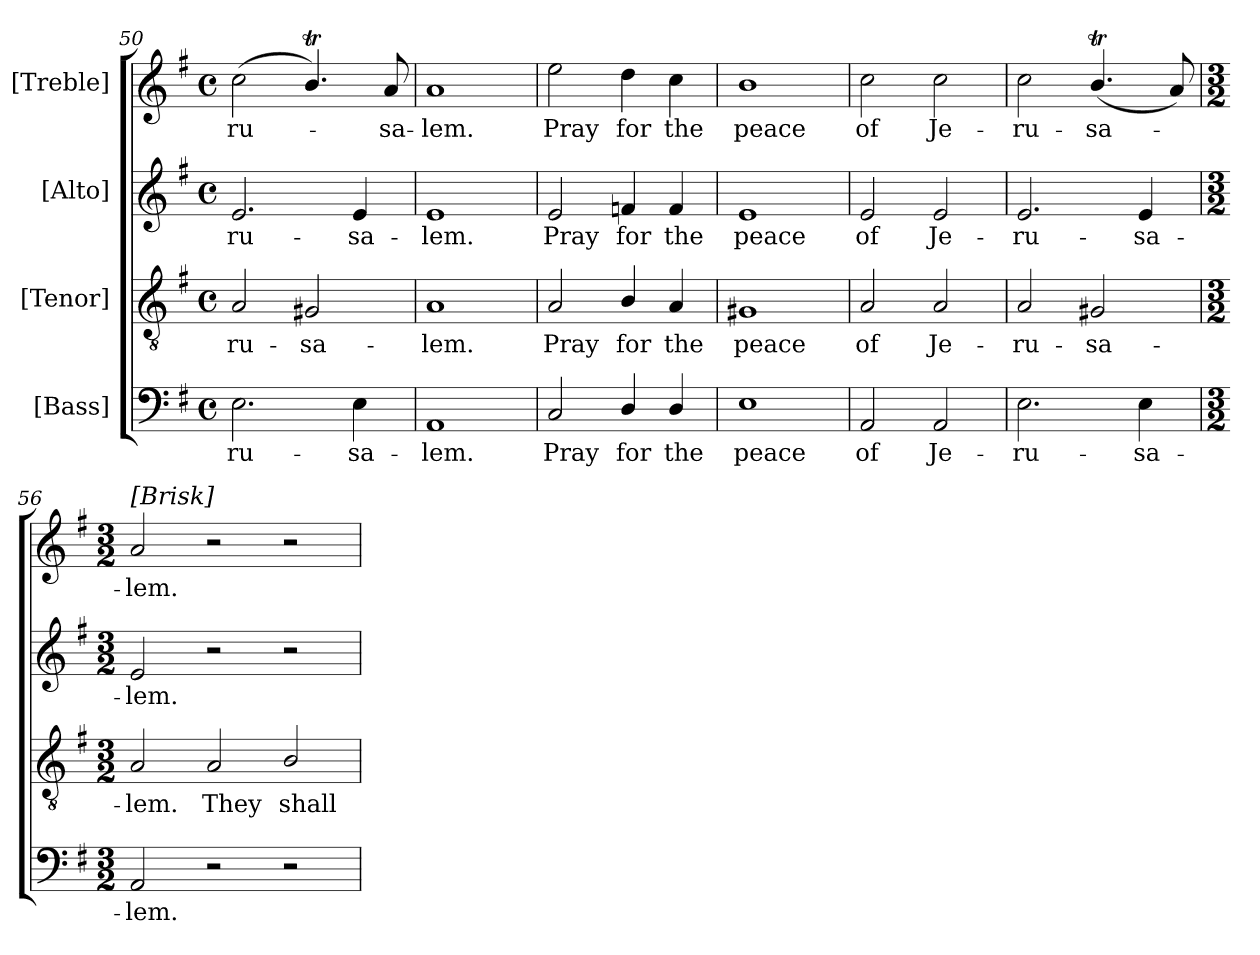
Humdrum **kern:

**kern	**text	**kern	**text	**kern	**text	**kern	**text
*part4	*part4	*part3	*part3	*part2	*part2	*part1	*part1
*staff4	*staff4	*staff3	*staff3	*staff2	*staff2	*staff1	*staff1
*I"[Bass]	*	*I"[Tenor]	*	*I"[Alto]	*	*I"[Treble]	*
!!LO:LB:g=z
*clefF4	*	*clefGv2	*	*clefG2	*	*clefG2	*
*	*	*ITrd7c12	*	*	*	*	*
*k[f#]	*	*k[f#]	*	*k[f#]	*	*k[f#]	*
*e:	*	*e:	*	*e:	*	*e:	*
*M4/4	*	*M4/4	*	*M4/4	*	*M4/4	*
*met(c)	*	*met(c)	*	*met(c)	*	*met(c)	*
=50	=50	=50	=50	=50	=50	=50	=50
!	!LO:LY:b:color=#000000	!	!	!	!	!	!
!	!	!	!LO:LY:b:color=#000000	!	!	!	!
!	!	!	!	!	!LO:LY:b:color=#000000	!	!
!	!	!	!	!	!	!	!LO:LY:b:color=#000000
2.Ei\	-ru-	2AAi/	-ru-	2.ei/	-ru-	(2cci\	-ru-
!	!	!	!LO:LY:b:color=#000000	!	!	!	!
.	.	2GG#Xi/	-sa-	.	.	4.bti/)	.
!	!LO:LY:b:color=#000000	!	!	!	!	!	!
!	!	!	!	!	!LO:LY:b:color=#000000	!	!
4Ei\	-sa-	.	.	4ei/	-sa-	.	.
!	!	!	!	!	!	!	!LO:LY:b:color=#000000
.	.	.	.	.	.	8ai/	-sa-
=51	=51	=51	=51	=51	=51	=51	=51
!	!LO:LY:b:color=#000000	!	!	!	!	!	!
!	!	!	!LO:LY:b:color=#000000	!	!	!	!
!	!	!	!	!	!LO:LY:b:color=#000000	!	!
!	!	!	!	!	!	!	!LO:LY:b:color=#000000
1AAi	-lem.	1AAi	-lem.	1ei	-lem.	1ai	-lem.
=52	=52	=52	=52	=52	=52	=52	=52
!	!LO:LY:b:color=#000000	!	!	!	!	!	!
!	!	!	!LO:LY:b:color=#000000	!	!	!	!
!	!	!	!	!	!LO:LY:b:color=#000000	!	!
!	!	!	!	!	!	!	!LO:LY:b:color=#000000
2Ci/	Pray	2AAi/	Pray	2ei/	Pray	2eei\	Pray
!	!LO:LY:b:color=#000000	!	!	!	!	!	!
!	!	!	!LO:LY:b:color=#000000	!	!	!	!
!	!	!	!	!	!LO:LY:b:color=#000000	!	!
!	!	!	!	!	!	!	!LO:LY:b:color=#000000
4Di/	for	4BBi/	for	4fni/	for	4ddi\	for
!	!LO:LY:b:color=#000000	!	!	!	!	!	!
!	!	!	!LO:LY:b:color=#000000	!	!	!	!
!	!	!	!	!	!LO:LY:b:color=#000000	!	!
!	!	!	!	!	!	!	!LO:LY:b:color=#000000
4Di/	the	4AAi/	the	4fi/	the	4cci\	the
=53	=53	=53	=53	=53	=53	=53	=53
!	!LO:LY:b:color=#000000	!	!	!	!	!	!
!	!	!	!LO:LY:b:color=#000000	!	!	!	!
!	!	!	!	!	!LO:LY:b:color=#000000	!	!
!	!	!	!	!	!	!	!LO:LY:b:color=#000000
1Ei	peace	1GG#Xi	peace	1ei	peace	1bi	peace
=54	=54	=54	=54	=54	=54	=54	=54
!	!LO:LY:b:color=#000000	!	!	!	!	!	!
!	!	!	!LO:LY:b:color=#000000	!	!	!	!
!	!	!	!	!	!LO:LY:b:color=#000000	!	!
!	!	!	!	!	!	!	!LO:LY:b:color=#000000
2AAi/	of	2AAi/	of	2ei/	of	2cci\	of
!	!LO:LY:b:color=#000000	!	!	!	!	!	!
!	!	!	!LO:LY:b:color=#000000	!	!	!	!
!	!	!	!	!	!LO:LY:b:color=#000000	!	!
!	!	!	!	!	!	!	!LO:LY:b:color=#000000
2AAi/	Je-	2AAi/	Je-	2ei/	Je-	2cci\	Je-
=55	=55	=55	=55	=55	=55	=55	=55
!	!LO:LY:b:color=#000000	!	!	!	!	!	!
!	!	!	!LO:LY:b:color=#000000	!	!	!	!
!	!	!	!	!	!LO:LY:b:color=#000000	!	!
!	!	!	!	!	!	!	!LO:LY:b:color=#000000
2.Ei\	-ru-	2AAi/	-ru-	2.ei/	-ru-	2cci\	-ru-
!	!	!	!LO:LY:b:color=#000000	!	!	!	!
!	!	!	!	!	!	!	!LO:LY:b:color=#000000
.	.	2GG#Xi/	-sa-	.	.	(4.bti/	-sa-
!	!LO:LY:b:color=#000000	!	!	!	!	!	!
!	!	!	!	!	!LO:LY:b:color=#000000	!	!
4Ei\	-sa-	.	.	4ei/	-sa-	.	.
.	.	.	.	.	.	8ai/)	.
=56	=56	=56	=56	=56	=56	=56	=56
*M3/2	*	*M3/2	*	*M3/2	*	*M3/2	*
!	!LO:LY:b:color=#000000	!	!	!	!	!	!
!	!	!	!LO:LY:b:color=#000000	!	!	!	!
!	!	!	!	!	!LO:LY:b:color=#000000	!	!
!	!	!	!	!	!	!LO:TX:a:t=[Brisk]	!
!	!	!	!	!	!	!	!LO:LY:b:color=#000000
2AAi/	-lem.	2AAi/	-lem.	2ei/	-lem.	2ai/	-lem.
!	!	!	!LO:LY:b:color=#000000	!	!	!	!
2r	.	2AAi/	They	2r	.	2r	.
!	!	!	!LO:LY:b:color=#000000	!	!	!	!
2r	.	2BBi/	shall	2r	.	2r	.
=	=	=	=	=	=	=	=
*-	*-	*-	*-	*-	*-	*-	*-
